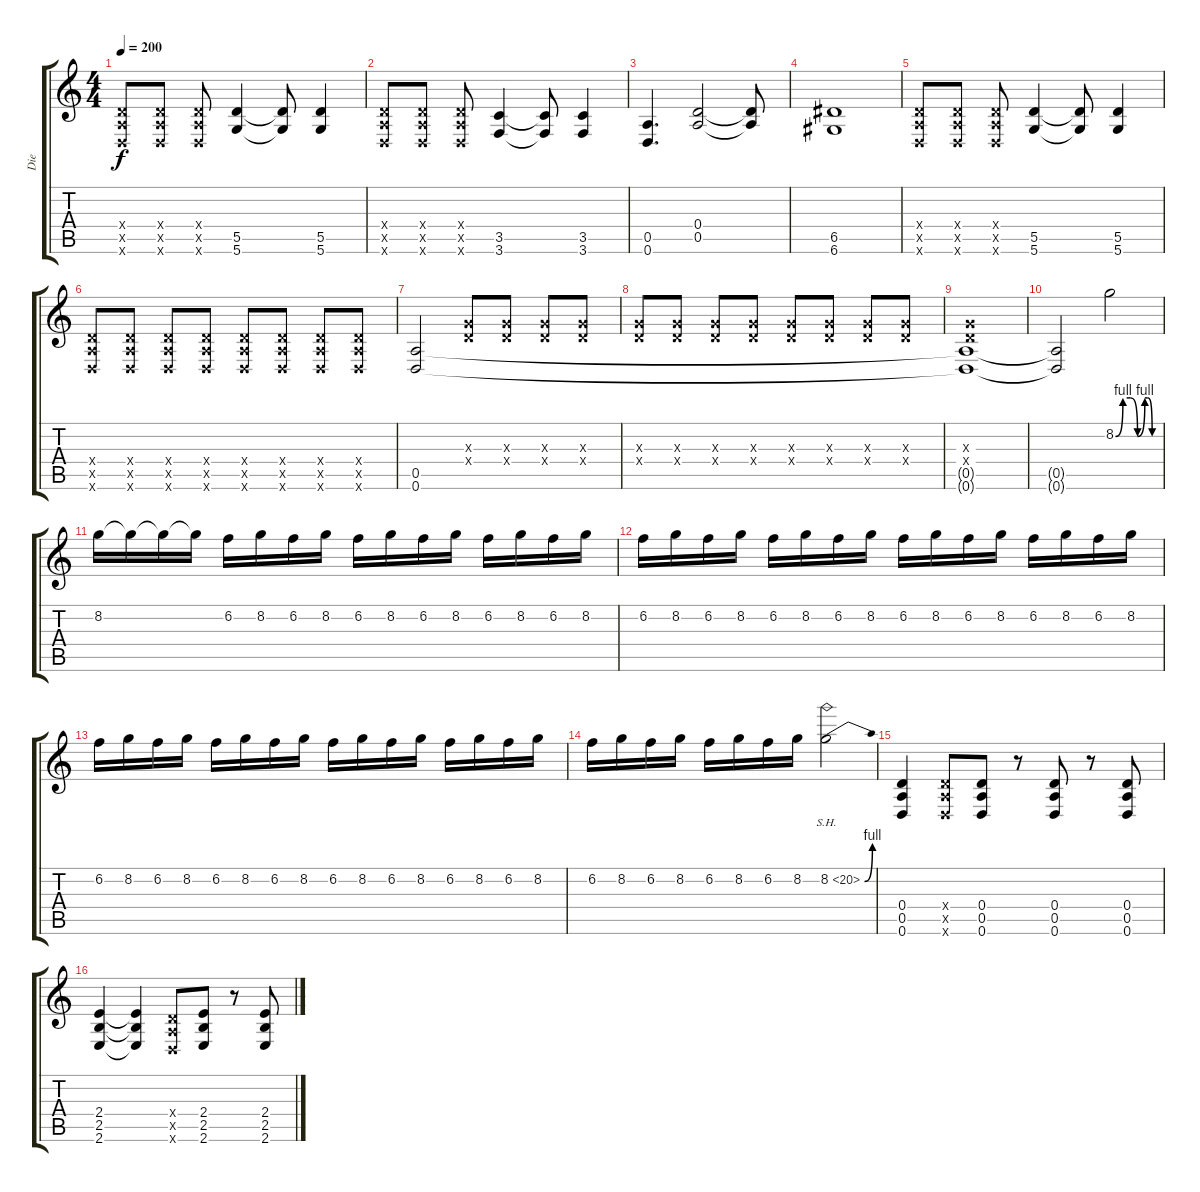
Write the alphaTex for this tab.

\track ("Die" "Die") {instrument distortionguitar}
\staff {score tabs}
\tuning (E4 B3 G3 D3 A2 D2) {hide}
\ts (4 4)
\tempo 200
\clef g2
\ks c
(0.4{x} 0.5{x} 0.6{x}).8{dy f} (0.4{x} 0.5{x} 0.6{x}).8 (0.4{x} 0.5{x} 0.6{x}).8 (5.5 5.6).4 (5.5{t} 5.6{t}).8 (5.5 5.6).4 |
(0.4{x} 0.5{x} 0.6{x}).8 (0.4{x} 0.5{x} 0.6{x}).8 (0.4{x} 0.5{x} 0.6{x}).8 (3.5 3.6).4 (3.5{t} 3.6{t}).8 (3.5 3.6).4 |
(0.5 0.6).4{d} (0.4 0.5).2 (0.4{t} 0.5{t}).8 |
(6.5 6.6).1 |
(0.4{x} 0.5{x} 0.6{x}).8 (0.4{x} 0.5{x} 0.6{x}).8 (0.4{x} 0.5{x} 0.6{x}).8 (5.5 5.6).4 (5.5{t} 5.6{t}).8 (5.5 5.6).4 |
(0.4{x} 0.5{x} 0.6{x}).8 (0.4{x} 0.5{x} 0.6{x}).8 (0.4{x} 0.5{x} 0.6{x}).8 (0.4{x} 0.5{x} 0.6{x}).8 (0.4{x} 0.5{x} 0.6{x}).8 (0.4{x} 0.5{x} 0.6{x}).8 (0.4{x} 0.5{x} 0.6{x}).8 (0.4{x} 0.5{x} 0.6{x}).8 |
(0.5 0.6).2 (0.3{x} 0.4{x}).8 (0.3{x} 0.4{x}).8 (0.3{x} 0.4{x}).8 (0.3{x} 0.4{x}).8 |
(0.3{x} 0.4{x}).8 (0.3{x} 0.4{x}).8 (0.3{x} 0.4{x}).8 (0.3{x} 0.4{x}).8 (0.3{x} 0.4{x}).8 (0.3{x} 0.4{x}).8 (0.3{x} 0.4{x}).8 (0.3{x} 0.4{x}).8 |
(0.3{x} 0.4{x} 0.5{t} 0.6{t}).1 |
(0.5{t} 0.6{t}).2 8.2{be (custom 0 0 10 4 20 4 30 0 40 4 44 4 50 0 60 0)}.2 |
8.2.16 8.2{t}.16 8.2{t}.16 8.2{t}.16 6.2.16 8.2.16 6.2.16 8.2.16 6.2.16 8.2.16 6.2.16 8.2.16 6.2.16 8.2.16 6.2.16 8.2.16 |
6.2.16 8.2.16 6.2.16 8.2.16 6.2.16 8.2.16 6.2.16 8.2.16 6.2.16 8.2.16 6.2.16 8.2.16 6.2.16 8.2.16 6.2.16 8.2.16 |
6.2.16 8.2.16 6.2.16 8.2.16 6.2.16 8.2.16 6.2.16 8.2.16 6.2.16 8.2.16 6.2.16 8.2.16 6.2.16 8.2.16 6.2.16 8.2.16 |
6.2.16 8.2.16 6.2.16 8.2.16 6.2.16 8.2.16 6.2.16 8.2.16 8.2{be (bend 0 0 60 4) sh 12}.2 |
(0.4 0.5 0.6).4 (0.4{x} 0.5{x} 0.6{x}).8 (0.4 0.5 0.6).8 r.8 (0.4 0.5 0.6).8 r.8 (0.4 0.5 0.6).8 |
(2.4 2.5 2.6).4 (2.4{t} 2.5{t} 2.6{t}).4 (0.4{x} 0.5{x} 0.6{x}).8 (2.4 2.5 2.6).8 r.8 (2.4 2.5 2.6).8
